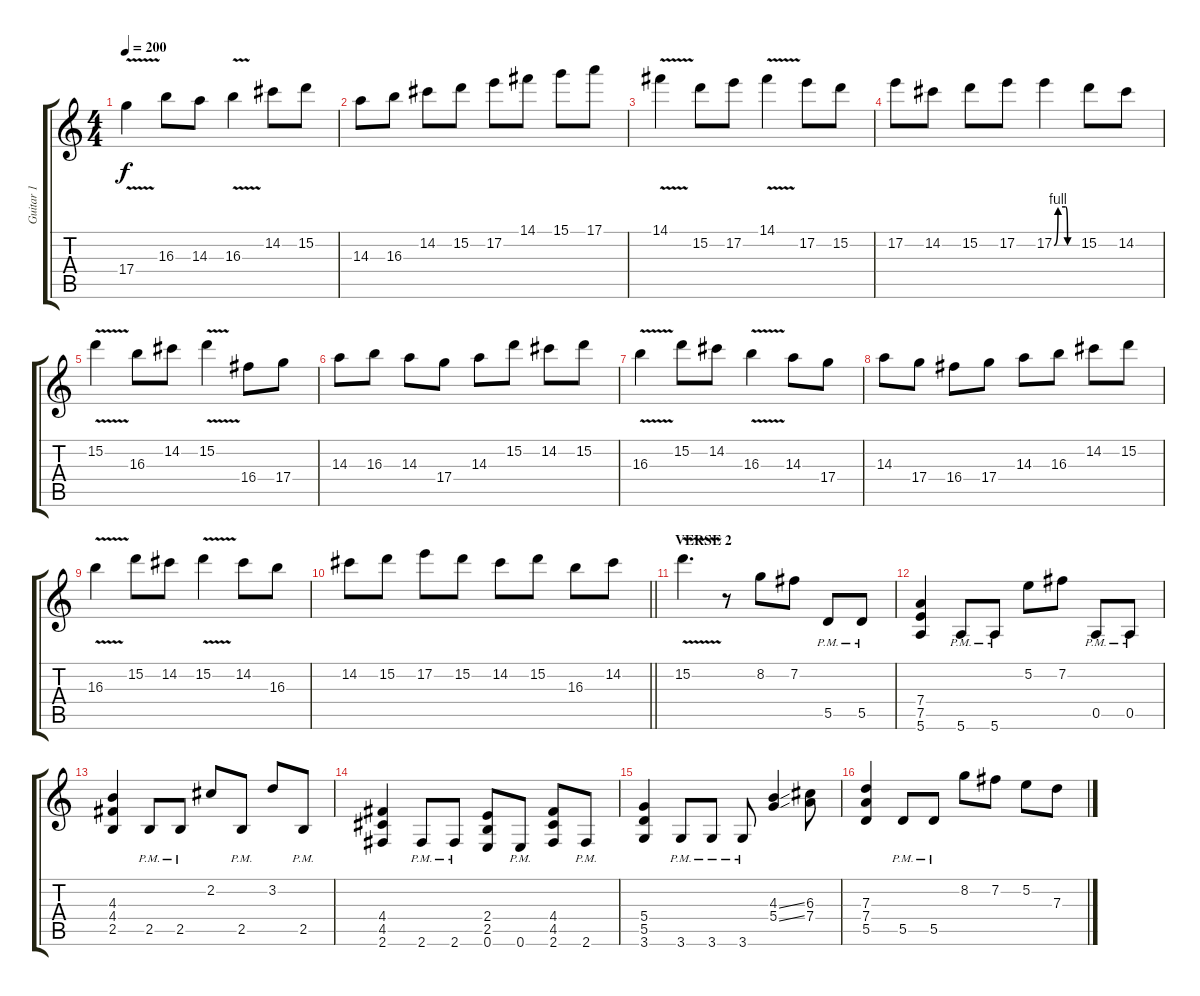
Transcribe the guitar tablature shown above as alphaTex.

\track ("Guitar 1" "Guitar 1") {instrument distortionguitar}
\staff {score tabs}
\tuning (E4 B3 G3 D3 A2 E2) {hide}
\ts (4 4)
\tempo 200
\clef g2
\ks c
17.4{v}.4{dy f} 16.3.8 14.3.8 16.3{v}.4 14.2.8 15.2.8 |
14.3.8 16.3.8 14.2.8 15.2.8 17.2.8 14.1.8 15.1.8 17.1.8 |
14.1{v}.4 15.2.8 17.2.8 14.1{v}.4 17.2.8 15.2.8 |
17.2.8 14.2.8 15.2.8 17.2.8 17.2{be (custom 0 0 10 4 30 4 35 0 60 0)}.4 15.2.8 14.2.8 |
15.2{v}.4 16.3.8 14.2.8 15.2{v}.4 16.4.8 17.4.8 |
14.3.8 16.3.8 14.3.8 17.4.8 14.3.8 15.2.8 14.2.8 15.2.8 |
16.3{v}.4 15.2.8 14.2.8 16.3{v}.4 14.3.8 17.4.8 |
14.3.8 17.4.8 16.4.8 17.4.8 14.3.8 16.3.8 14.2.8 15.2.8 |
16.3{v}.4 15.2.8 14.2.8 15.2{v}.4 14.2.8 16.3.8 |
\barLineRight lightlight
14.2.8 15.2.8 17.2.8 15.2.8 14.2.8 15.2.8 16.3.8 14.2.8 |
\section ("" "VERSE 2")
15.2{v}.4{d} r.8 8.2.8 7.2.8 5.5{pm}.8 5.5{pm}.8 |
(7.4 7.5 5.6).4 5.6{pm}.8 5.6{pm}.8 5.2.8 7.2.8 0.5{pm}.8 0.5{pm}.8 |
(4.3 4.4 2.5).4 2.5{pm}.8 2.5{pm}.8 2.2.8 2.5{pm}.8 3.2.8 2.5{pm}.8 |
(4.4 4.5 2.6).4 2.6{pm}.8 2.6{pm}.8 (2.4 2.5 0.6).8 0.6{pm}.8 (4.4 4.5 2.6).8 2.6{pm}.8 |
(5.4 5.5 3.6).4 3.6{pm}.8 3.6{pm}.8 3.6{pm}.8 (4.3{ss} 5.4{ss}).4 (6.3 7.4).8 |
(7.3 7.4 5.5).4 5.5{pm}.8 5.5{pm}.8 8.2.8 7.2.8 5.2.8 7.3.8
